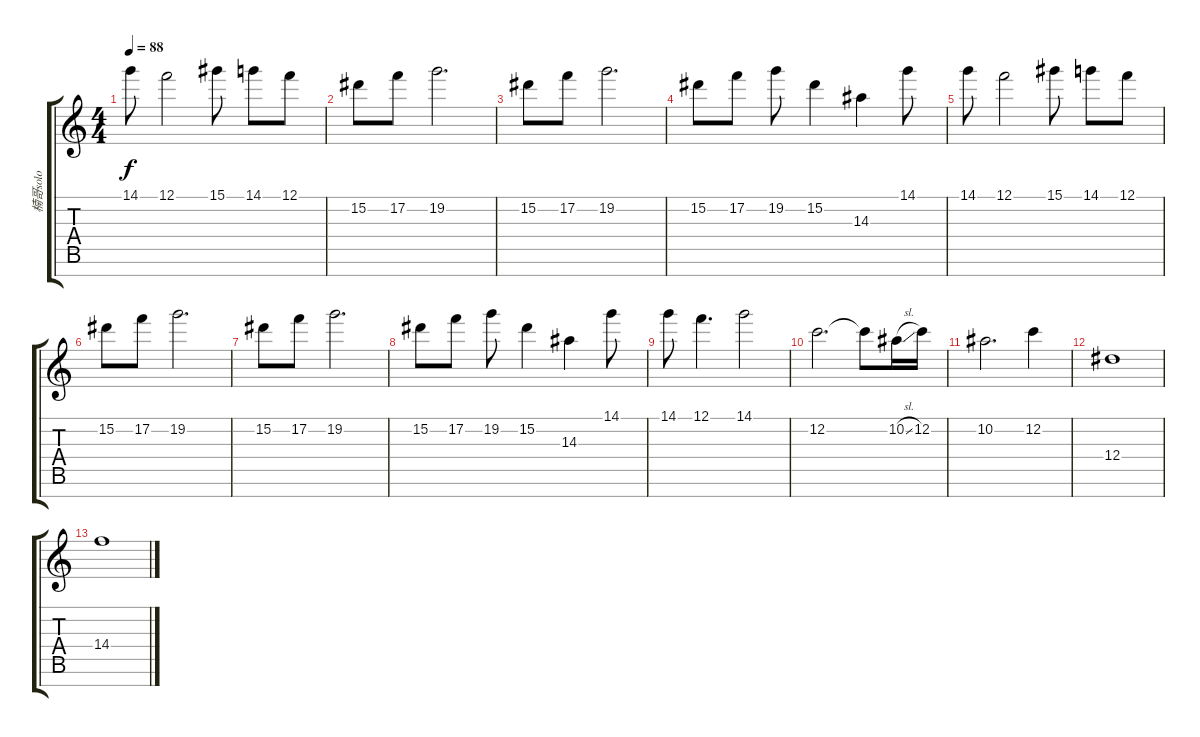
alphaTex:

\track ("楠哥solo" "楠哥solo") {instrument overdrivenguitar}
\staff {score tabs}
\tuning (F4 C4 Ab3 Eb3 Bb2 F2 C2) {hide}
\ts (4 4)
\tempo 88
\clef g2
\ks c
14.1.8{dy f} 12.1.2 15.1.8 14.1.8 12.1.8 |
15.2.8 17.2.8 19.2.2{d} |
15.2.8 17.2.8 19.2.2{d} |
15.2.8 17.2.8 19.2.8 15.2.4 14.3.4 14.1.8 |
14.1.8 12.1.2 15.1.8 14.1.8 12.1.8 |
15.2.8 17.2.8 19.2.2{d} |
15.2.8 17.2.8 19.2.2{d} |
15.2.8 17.2.8 19.2.8 15.2.4 14.3.4 14.1.8 |
14.1.8 12.1.4{d} 14.1.2 |
12.2.2{d} 12.2{t}.8 10.2{sl}.16 12.2.16 |
10.2.2{d} 12.2.4 |
12.4.1 |
14.4.1
